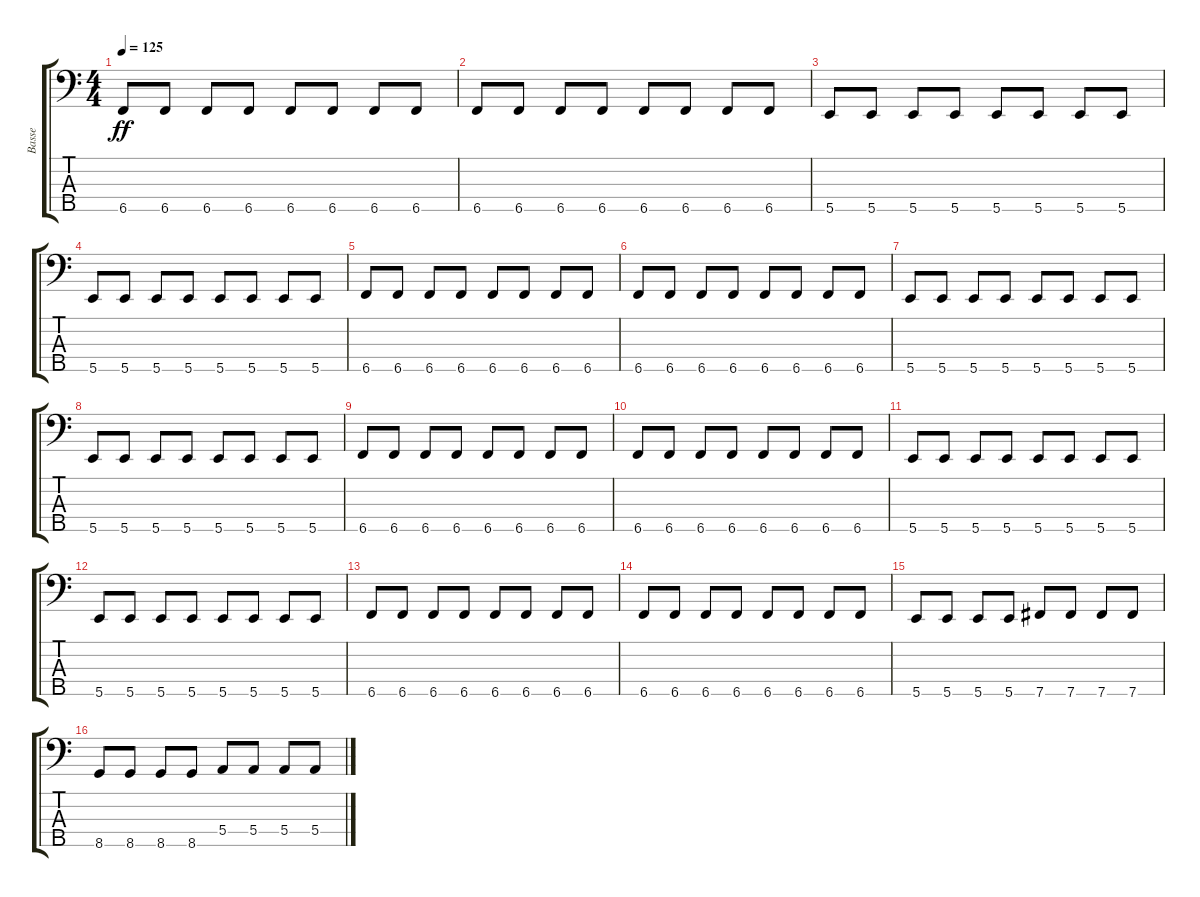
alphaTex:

\track ("Basse" "Basse") {instrument electricbasspick}
\staff {score tabs}
\tuning (G2 D2 A1 E1 B0) {hide}
\ts (4 4)
\tempo 125
\clef f4
\ks c
6.5.8{dy ff} 6.5.8 6.5.8 6.5.8 6.5.8 6.5.8 6.5.8 6.5.8 |
6.5.8 6.5.8 6.5.8 6.5.8 6.5.8 6.5.8 6.5.8 6.5.8 |
5.5.8 5.5.8 5.5.8 5.5.8 5.5.8 5.5.8 5.5.8 5.5.8 |
5.5.8 5.5.8 5.5.8 5.5.8 5.5.8 5.5.8 5.5.8 5.5.8 |
6.5.8 6.5.8 6.5.8 6.5.8 6.5.8 6.5.8 6.5.8 6.5.8 |
6.5.8 6.5.8 6.5.8 6.5.8 6.5.8 6.5.8 6.5.8 6.5.8 |
5.5.8 5.5.8 5.5.8 5.5.8 5.5.8 5.5.8 5.5.8 5.5.8 |
5.5.8 5.5.8 5.5.8 5.5.8 5.5.8 5.5.8 5.5.8 5.5.8 |
6.5.8 6.5.8 6.5.8 6.5.8 6.5.8 6.5.8 6.5.8 6.5.8 |
6.5.8 6.5.8 6.5.8 6.5.8 6.5.8 6.5.8 6.5.8 6.5.8 |
5.5.8 5.5.8 5.5.8 5.5.8 5.5.8 5.5.8 5.5.8 5.5.8 |
5.5.8 5.5.8 5.5.8 5.5.8 5.5.8 5.5.8 5.5.8 5.5.8 |
6.5.8 6.5.8 6.5.8 6.5.8 6.5.8 6.5.8 6.5.8 6.5.8 |
6.5.8 6.5.8 6.5.8 6.5.8 6.5.8 6.5.8 6.5.8 6.5.8 |
5.5.8 5.5.8 5.5.8 5.5.8 7.5.8 7.5.8 7.5.8 7.5.8 |
8.5.8 8.5.8 8.5.8 8.5.8 5.4.8 5.4.8 5.4.8 5.4.8
